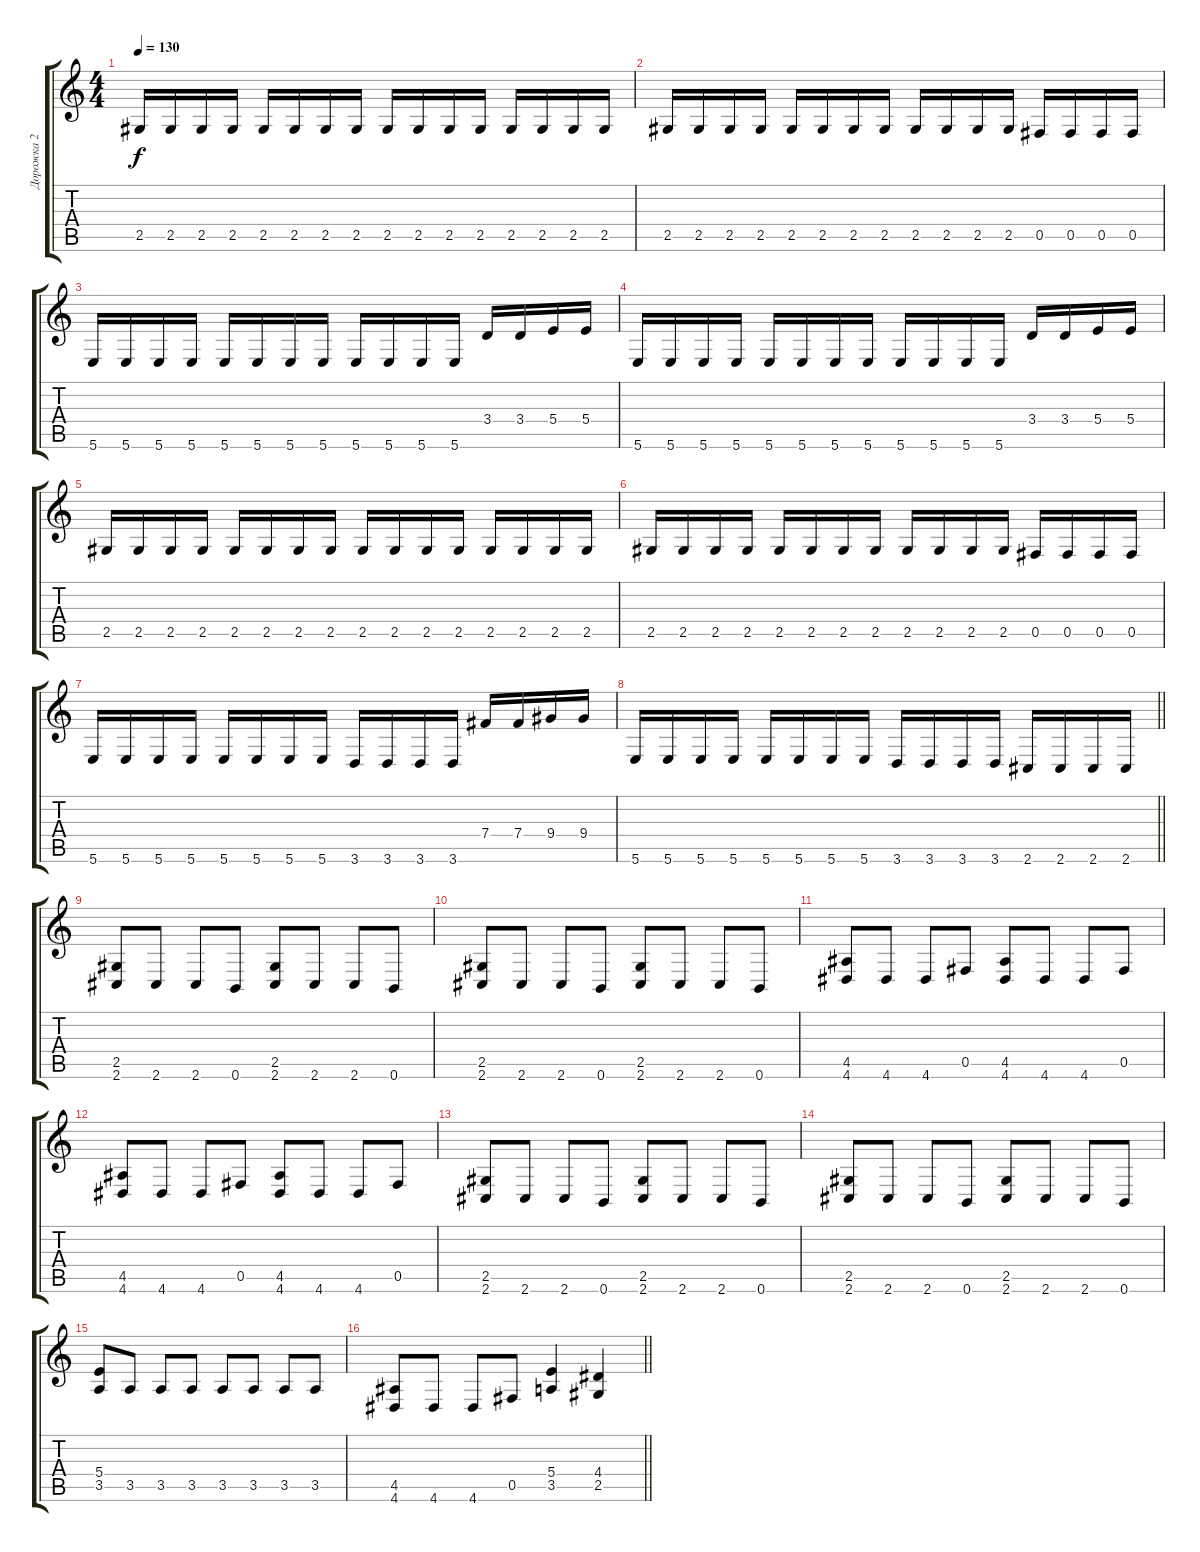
\track ("Дорожка 2" "Дорожка 2") {instrument distortionguitar}
\staff {score tabs}
\tuning (Db4 Ab3 E3 B2 Gb2 B1) {hide}
\ts (4 4)
\tempo 130
\clef g2
\ks c
2.5.16{dy f} 2.5.16 2.5.16 2.5.16 2.5.16 2.5.16 2.5.16 2.5.16 2.5.16 2.5.16 2.5.16 2.5.16 2.5.16 2.5.16 2.5.16 2.5.16 |
2.5.16 2.5.16 2.5.16 2.5.16 2.5.16 2.5.16 2.5.16 2.5.16 2.5.16 2.5.16 2.5.16 2.5.16 0.5.16 0.5.16 0.5.16 0.5.16 |
5.6.16 5.6.16 5.6.16 5.6.16 5.6.16 5.6.16 5.6.16 5.6.16 5.6.16 5.6.16 5.6.16 5.6.16 3.4.16 3.4.16 5.4.16 5.4.16 |
5.6.16 5.6.16 5.6.16 5.6.16 5.6.16 5.6.16 5.6.16 5.6.16 5.6.16 5.6.16 5.6.16 5.6.16 3.4.16 3.4.16 5.4.16 5.4.16 |
2.5.16 2.5.16 2.5.16 2.5.16 2.5.16 2.5.16 2.5.16 2.5.16 2.5.16 2.5.16 2.5.16 2.5.16 2.5.16 2.5.16 2.5.16 2.5.16 |
2.5.16 2.5.16 2.5.16 2.5.16 2.5.16 2.5.16 2.5.16 2.5.16 2.5.16 2.5.16 2.5.16 2.5.16 0.5.16 0.5.16 0.5.16 0.5.16 |
5.6.16 5.6.16 5.6.16 5.6.16 5.6.16 5.6.16 5.6.16 5.6.16 3.6.16 3.6.16 3.6.16 3.6.16 7.4.16 7.4.16 9.4.16 9.4.16 |
\barLineRight lightlight
5.6.16 5.6.16 5.6.16 5.6.16 5.6.16 5.6.16 5.6.16 5.6.16 3.6.16 3.6.16 3.6.16 3.6.16 2.6.16 2.6.16 2.6.16 2.6.16 |
\section ("" " ")
(2.5 2.6).8 2.6.8 2.6.8 0.6.8 (2.5 2.6).8 2.6.8 2.6.8 0.6.8 |
(2.5 2.6).8 2.6.8 2.6.8 0.6.8 (2.5 2.6).8 2.6.8 2.6.8 0.6.8 |
(4.5 4.6).8 4.6.8 4.6.8 0.5.8 (4.5 4.6).8 4.6.8 4.6.8 0.5.8 |
(4.5 4.6).8 4.6.8 4.6.8 0.5.8 (4.5 4.6).8 4.6.8 4.6.8 0.5.8 |
(2.5 2.6).8 2.6.8 2.6.8 0.6.8 (2.5 2.6).8 2.6.8 2.6.8 0.6.8 |
(2.5 2.6).8 2.6.8 2.6.8 0.6.8 (2.5 2.6).8 2.6.8 2.6.8 0.6.8 |
(5.4 3.5).8 3.5.8 3.5.8 3.5.8 3.5.8 3.5.8 3.5.8 3.5.8 |
\barLineRight lightlight
(4.5 4.6).8 4.6.8 4.6.8 0.5.8 (5.4 3.5).4 (4.4 2.5).4
